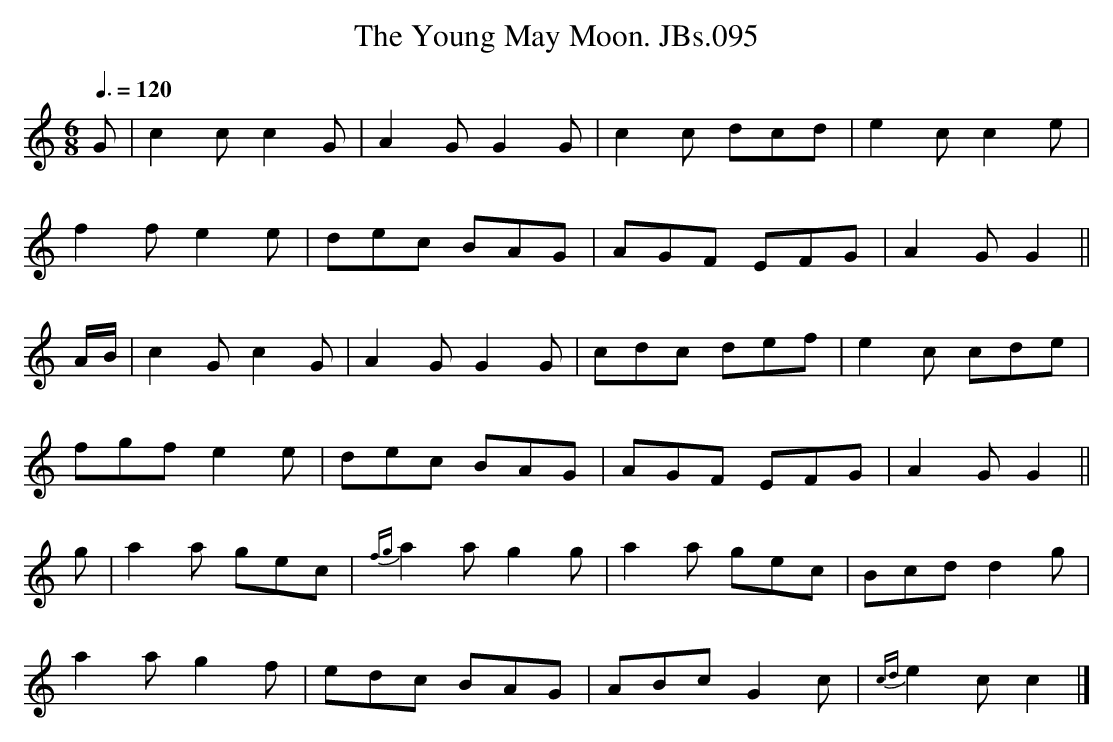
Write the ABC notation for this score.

X:1
T:Young May Moon. JBs.095, The
M:6/8
L:1/8
Q:3/8=120
K:C
G|c2cc2G|A2GG2G|c2c dcd|e2cc2e|
f2fe2e|dec BAG|AGF EFG|A2GG2||
A/B/|c2Gc2G|A2GG2G|cdc def|e2c cde|
fgf e2e|dec BAG|AGF EFG|A2GG2||
g|a2a gec|{fg}a2ag2g|a2a gec|Bcd d2g|
a2ag2f|edc BAG|ABc G2c|{cd}e2cc2|]
